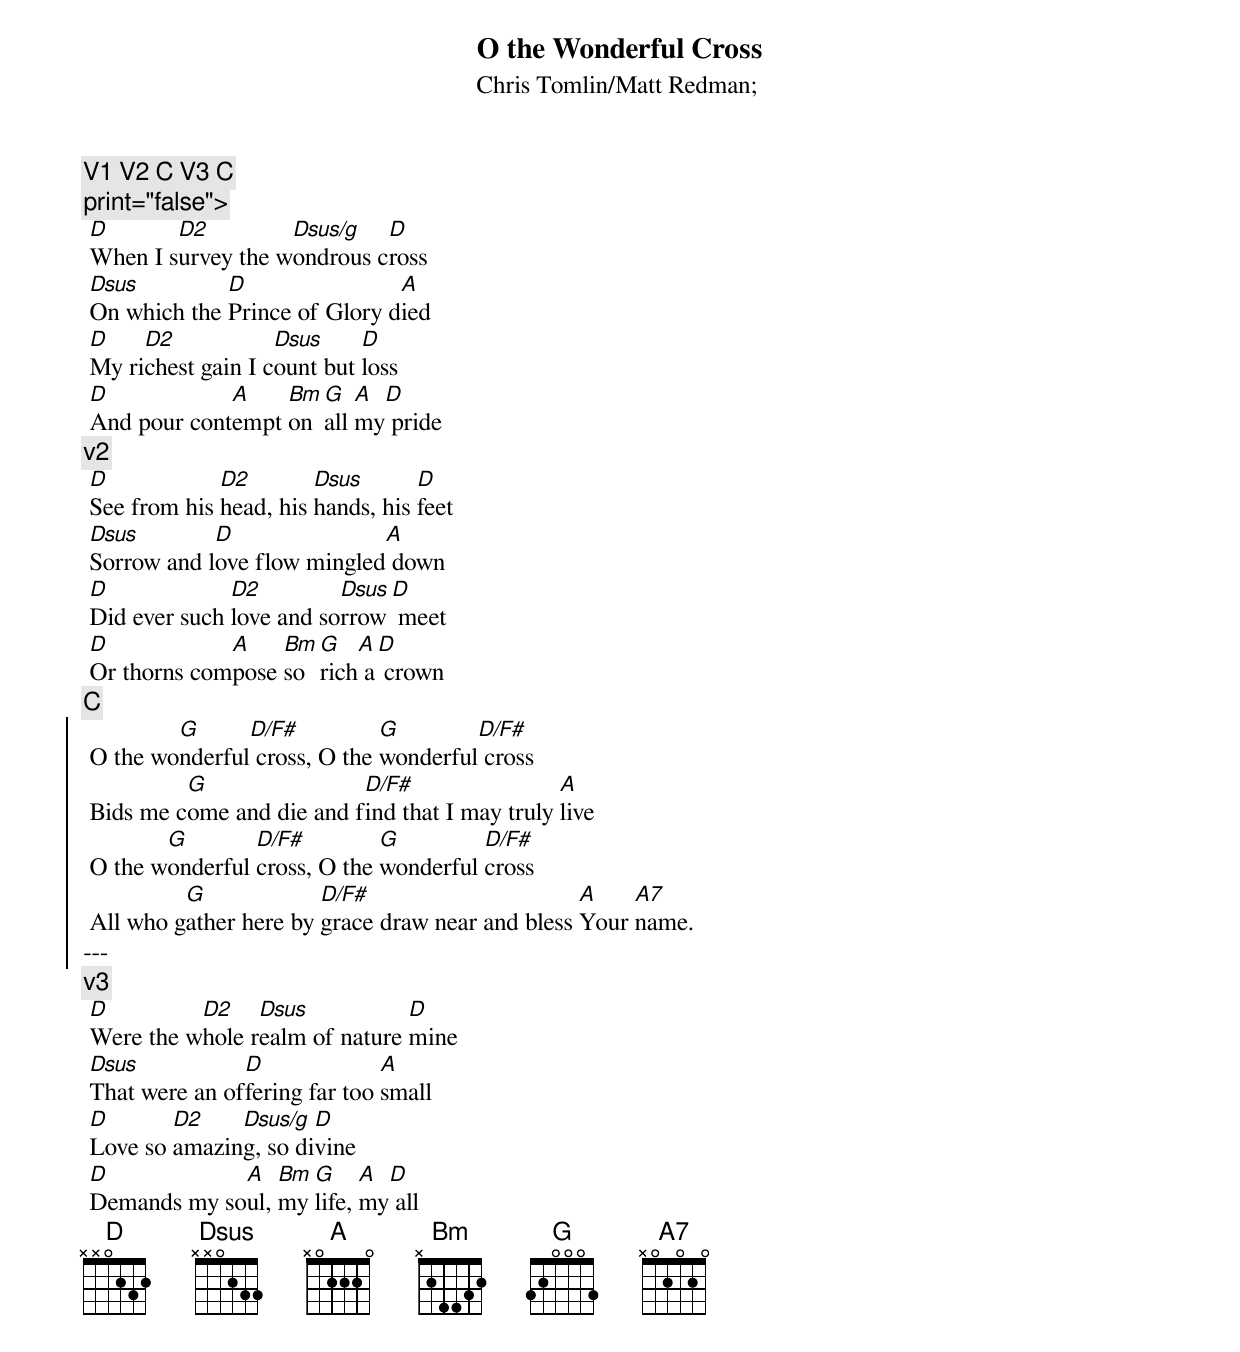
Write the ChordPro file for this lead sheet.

{title:O the Wonderful Cross}
{subtitle:Chris Tomlin/Matt Redman}
{subtitle:}
{comment:V1 V2 C V3 C}
{comment:}
{comment:print="false">}
 [D]When I s[D2]urvey the w[Dsus/g]ondrous c[D]ross
 [Dsus]On which the [D]Prince of Glory d[A]ied
 [D]My ri[D2]chest gain I c[Dsus]ount but [D]loss
 [D]And pour cont[A]empt [Bm]on [G]all [A]my[D] pride
{comment:v2}
 [D]See from his [D2]head, his [Dsus]hands, his [D]feet
 [Dsus]Sorrow and l[D]ove flow mingled[A] down
 [D]Did ever such [D2]love and so[Dsus]rrow[D] meet
 [D]Or thorns com[A]pose [Bm]so [G]rich[A] a[D] crown
{comment:C}
{soc}
 O the wo[G]nderful[D/F#] cross, O the [G]wonderful[D/F#] cross
 Bids me c[G]ome and die and f[D/F#]ind that I may truly [A]live
 O the w[G]onderful [D/F#]cross, O the [G]wonderful [D/F#]cross
 All who g[G]ather here by [D/F#]grace draw near and bless [A]Your [A7]name.
---
{eoc}
{comment:v3}
 [D]Were the w[D2]hole r[Dsus]ealm of nature [D]mine
 [Dsus]That were an of[D]fering far too [A]small
 [D]Love so [D2]amazin[Dsus/g]g, so di[D]vine
 [D]Demands my so[A]ul, [Bm]my [G]life, [A]my[D] all
